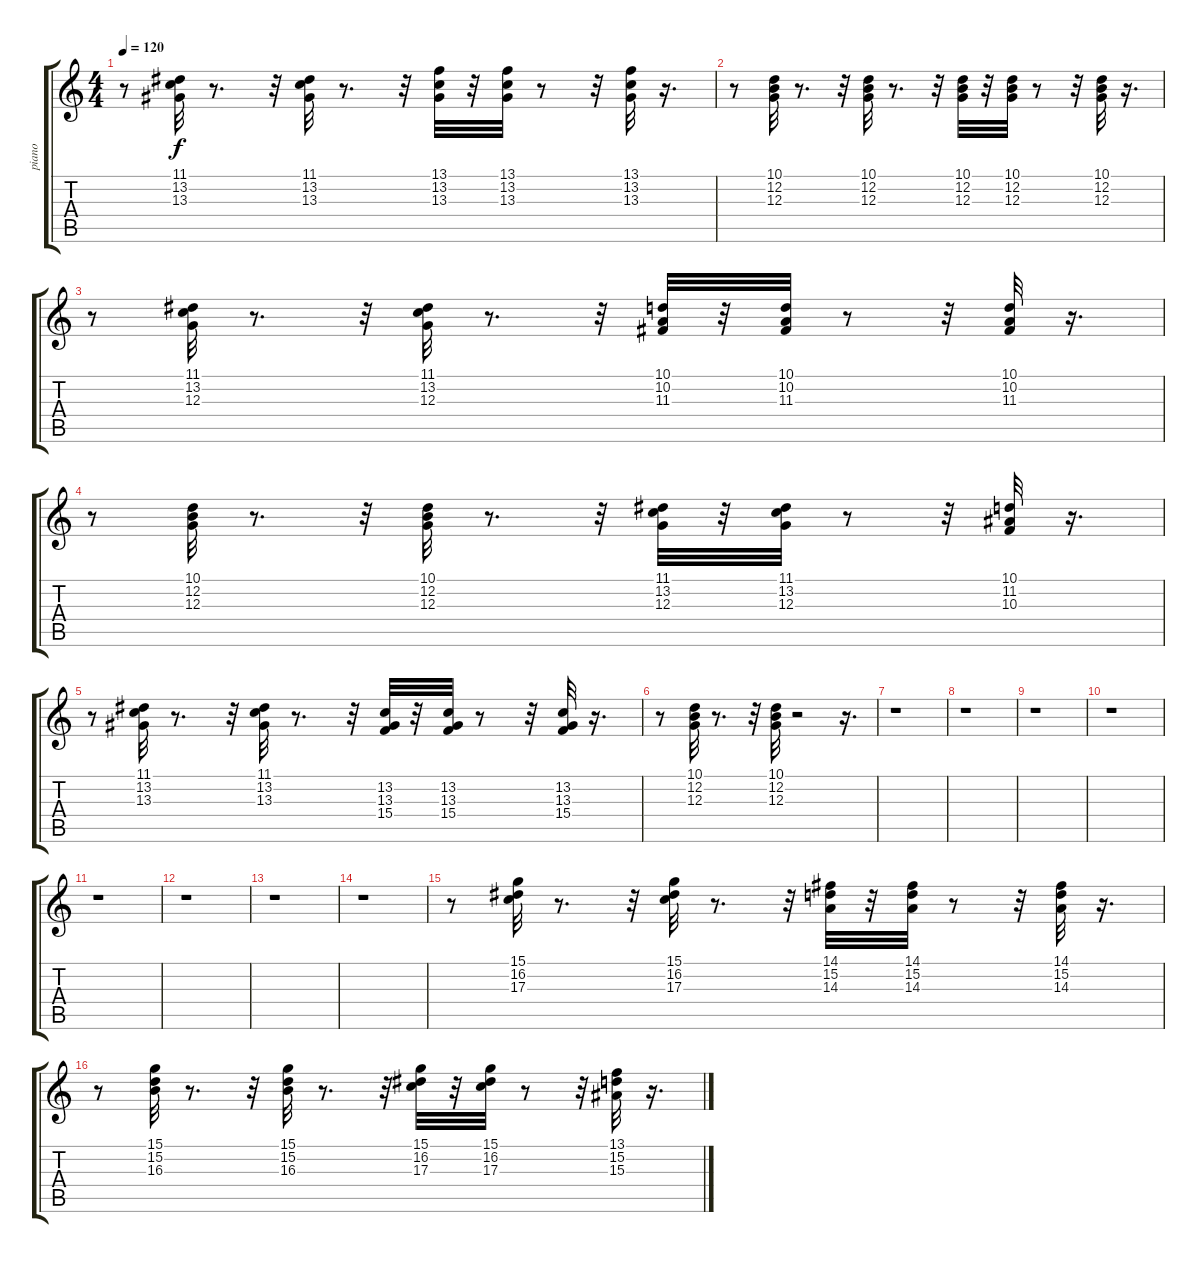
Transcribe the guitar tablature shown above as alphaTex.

\track ("piano" "piano") {instrument electricgrandpiano}
\staff {score tabs}
\tuning (E4 B3 G3 D3 A2 E2) {hide}
\ts (4 4)
\tempo 120
\clef g2
\ks c
r.8{dy f} (11.1 13.2 13.3).32 r.8{d} r.32 (11.1 13.2 13.3).32 r.8{d} r.32 (13.1 13.2 13.3).32 r.32 (13.1 13.2 13.3).32 r.8 r.32 (13.1 13.2 13.3).32 r.16{d} |
r.8 (10.1 12.2 12.3).32 r.8{d} r.32 (10.1 12.2 12.3).32 r.8{d} r.32 (10.1 12.2 12.3).32 r.32 (10.1 12.2 12.3).32 r.8 r.32 (10.1 12.2 12.3).32 r.16{d} |
r.8 (11.1 13.2 12.3).32 r.8{d} r.32 (11.1 13.2 12.3).32 r.8{d} r.32 (10.1 10.2 11.3).32 r.32 (10.1 10.2 11.3).32 r.8 r.32 (10.1 10.2 11.3).32 r.16{d} |
r.8 (10.1 12.2 12.3).32 r.8{d} r.32 (10.1 12.2 12.3).32 r.8{d} r.32 (11.1 13.2 12.3).32 r.32 (11.1 13.2 12.3).32 r.8 r.32 (10.1 11.2 10.3).32 r.16{d} |
r.8 (11.1 13.2 13.3).32 r.8{d} r.32 (11.1 13.2 13.3).32 r.8{d} r.32 (13.2 13.3 15.4).32 r.32 (13.2 13.3 15.4).32 r.8 r.32 (13.2 13.3 15.4).32 r.16{d} |
r.8 (10.1 12.2 12.3).32 r.8{d} r.32 (10.1 12.2 12.3).32 r.2 r.16{d} |
r.1 |
r.1 |
r.1 |
r.1 |
r.1 |
r.1 |
r.1 |
r.1 |
r.8 (15.1 16.2 17.3).32 r.8{d} r.32 (15.1 16.2 17.3).32 r.8{d} r.32 (14.1 15.2 14.3).32 r.32 (14.1 15.2 14.3).32 r.8 r.32 (14.1 15.2 14.3).32 r.16{d} |
r.8 (15.1 15.2 16.3).32 r.8{d} r.32 (15.1 15.2 16.3).32 r.8{d} r.32 (15.1 16.2 17.3).32 r.32 (15.1 16.2 17.3).32 r.8 r.32 (13.1 15.2 15.3).32 r.16{d}
